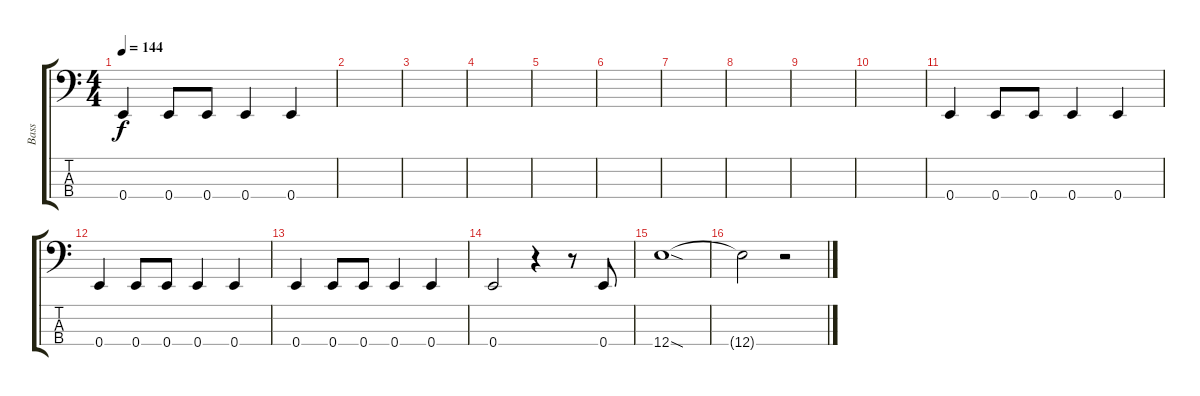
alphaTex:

\track ("Bass" "Bass") {instrument electricbassfinger}
\staff {score tabs}
\tuning (G2 D2 A1 E1) {hide}
\ts (4 4)
\tempo 144
\clef f4
\ks c
0.4.4{dy f} 0.4.8 0.4.8 0.4.4 0.4.4 |
|
|
|
|
|
|
|
|
|
0.4.4 0.4.8 0.4.8 0.4.4 0.4.4 |
0.4.4 0.4.8 0.4.8 0.4.4 0.4.4 |
0.4.4 0.4.8 0.4.8 0.4.4 0.4.4 |
0.4.2 r.4 r.8 0.4.8 |
12.4{sod}.1 |
12.4{t}.2 r.2
